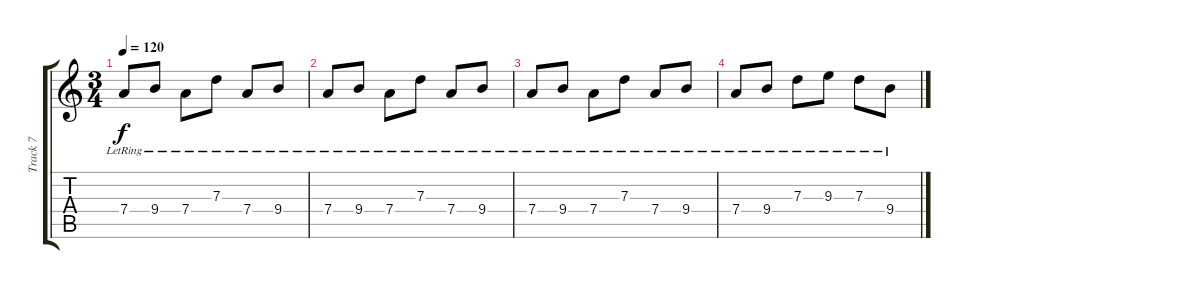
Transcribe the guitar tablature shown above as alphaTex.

\track ("Track 7" "Track 7") {instrument electricguitarclean}
\staff {score tabs}
\tuning (E4 B3 G3 D3 A2 E2) {hide}
\ts (3 4)
\tempo 120
\clef g2
\ks c
7.4{lr}.8{dy f} 9.4{lr}.8 7.4{lr}.8 7.3{lr}.8 7.4{lr}.8 9.4{lr}.8 |
7.4{lr}.8 9.4{lr}.8 7.4{lr}.8 7.3{lr}.8 7.4{lr}.8 9.4{lr}.8 |
7.4{lr}.8 9.4{lr}.8 7.4{lr}.8 7.3{lr}.8 7.4{lr}.8 9.4{lr}.8 |
7.4{lr}.8 9.4{lr}.8 7.3{lr}.8 9.3{lr}.8 7.3{lr}.8 9.4{lr}.8
